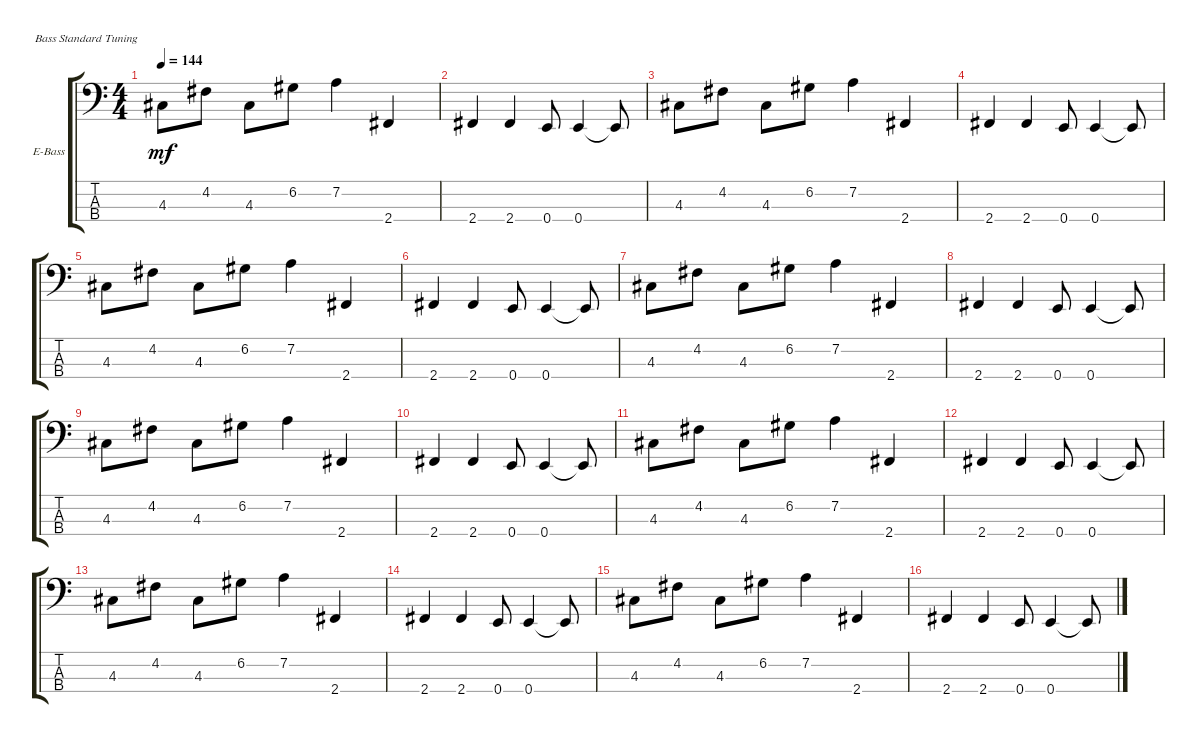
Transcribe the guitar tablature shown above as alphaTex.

\bracketExtendMode groupsimilarinstruments
\firstSystemTrackNameOrientation horizontal
\otherSystemsTrackNameOrientation horizontal
\track ("Bass" "E-Bass") {instrument electricbassfinger}
\staff {score tabs}
\tuning (G2 D2 A1 E1)
\ts (4 4)
\tempo 144
\clef f4
\ks c
4.3.8{dy mf} 4.2.8 4.3.8 6.2.8 7.2.4 2.4.4 |
2.4.4 2.4.4 0.4.8 0.4.4 0.4{t}.8 |
4.3.8 4.2.8 4.3.8 6.2.8 7.2.4 2.4.4 |
2.4.4 2.4.4 0.4.8 0.4.4 0.4{t}.8 |
4.3.8 4.2.8 4.3.8 6.2.8 7.2.4 2.4.4 |
2.4.4 2.4.4 0.4.8 0.4.4 0.4{t}.8 |
4.3.8 4.2.8 4.3.8 6.2.8 7.2.4 2.4.4 |
2.4.4 2.4.4 0.4.8 0.4.4 0.4{t}.8 |
4.3.8 4.2.8 4.3.8 6.2.8 7.2.4 2.4.4 |
2.4.4 2.4.4 0.4.8 0.4.4 0.4{t}.8 |
4.3.8 4.2.8 4.3.8 6.2.8 7.2.4 2.4.4 |
2.4.4 2.4.4 0.4.8 0.4.4 0.4{t}.8 |
4.3.8 4.2.8 4.3.8 6.2.8 7.2.4 2.4.4 |
2.4.4 2.4.4 0.4.8 0.4.4 0.4{t}.8 |
4.3.8 4.2.8 4.3.8 6.2.8 7.2.4 2.4.4 |
2.4.4 2.4.4 0.4.8 0.4.4 0.4{t}.8
